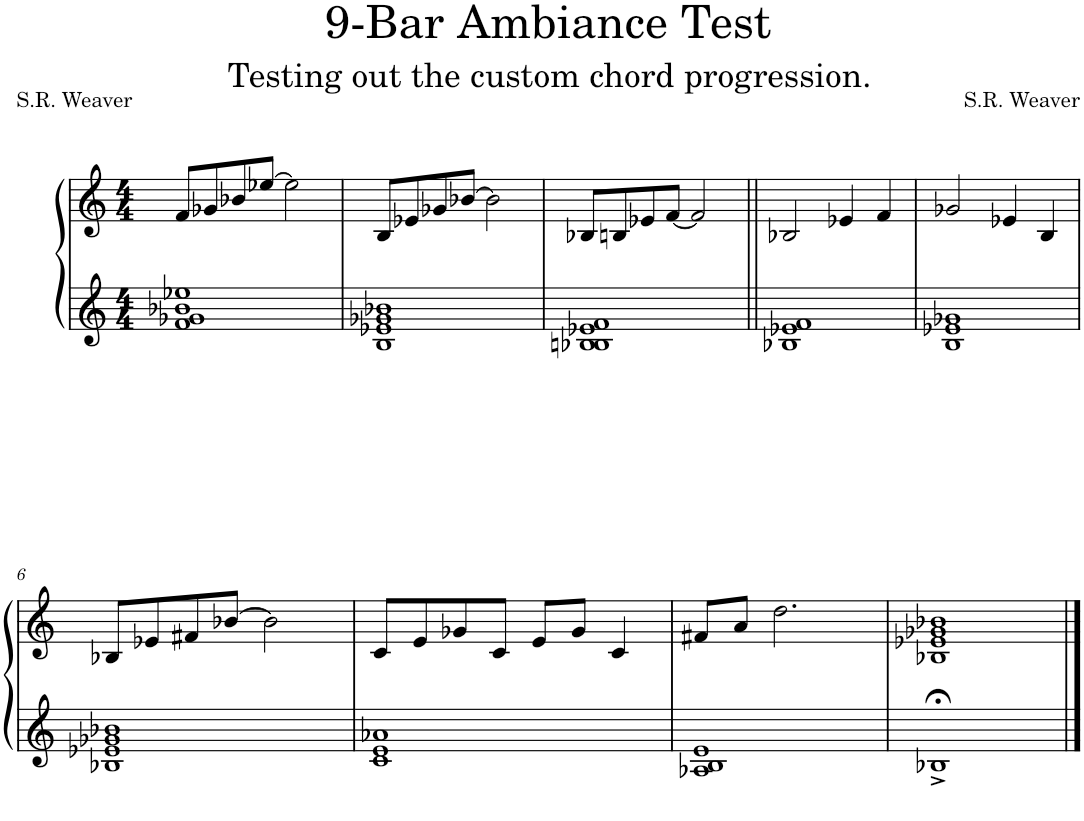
**kern	**kern
*part1	*part1
*staff2	*staff1
*I"Piano	*
*I'Pno.	*
*clefG2	*clefG2
*k[]	*k[]
*M4/4	*M4/4
=1	=1
1f 1g-X 1b-X 1ee-X	8f/L
.	8g-X/
.	8b-X/
.	[8ee-X/J
.	2ee-\]
=2	=2
1B 1e-X 1g-X 1b-X	8B/L
.	8e-X/
.	8g-X/
.	[8b-X/J
.	2b-\]
=3	=3
1B-X 1Bn 1e-X 1f	8B-X/L
.	8Bn/
.	8e-X/
.	[8f/J
.	2f/]
=4||	=4||
1B-X 1e-X 1f	2B-X/
.	4e-X/
.	4f/
=5	=5
1B 1e-X 1g-X	2g-X/
.	4e-X/
.	4B/
!!LO:LB:g=z
=6	=6
1B-X 1e-X 1g-X 1b-X	8B-X/L
.	8e-X/
.	8f#X/
.	[8b-X/J
.	2b-\]
=7	=7
1c 1e 1a-X	8c/L
.	8e/
.	8g-X/
.	8c/J
.	8e/L
.	8g-/J
.	4c/
=8	=8
1A-X 1B 1e	8f#X/L
.	8a/J
.	2.dd\
=9	=9
1B-X;<^	1B-X 1e-X 1g-X 1b-X
==	==
*-	*-
